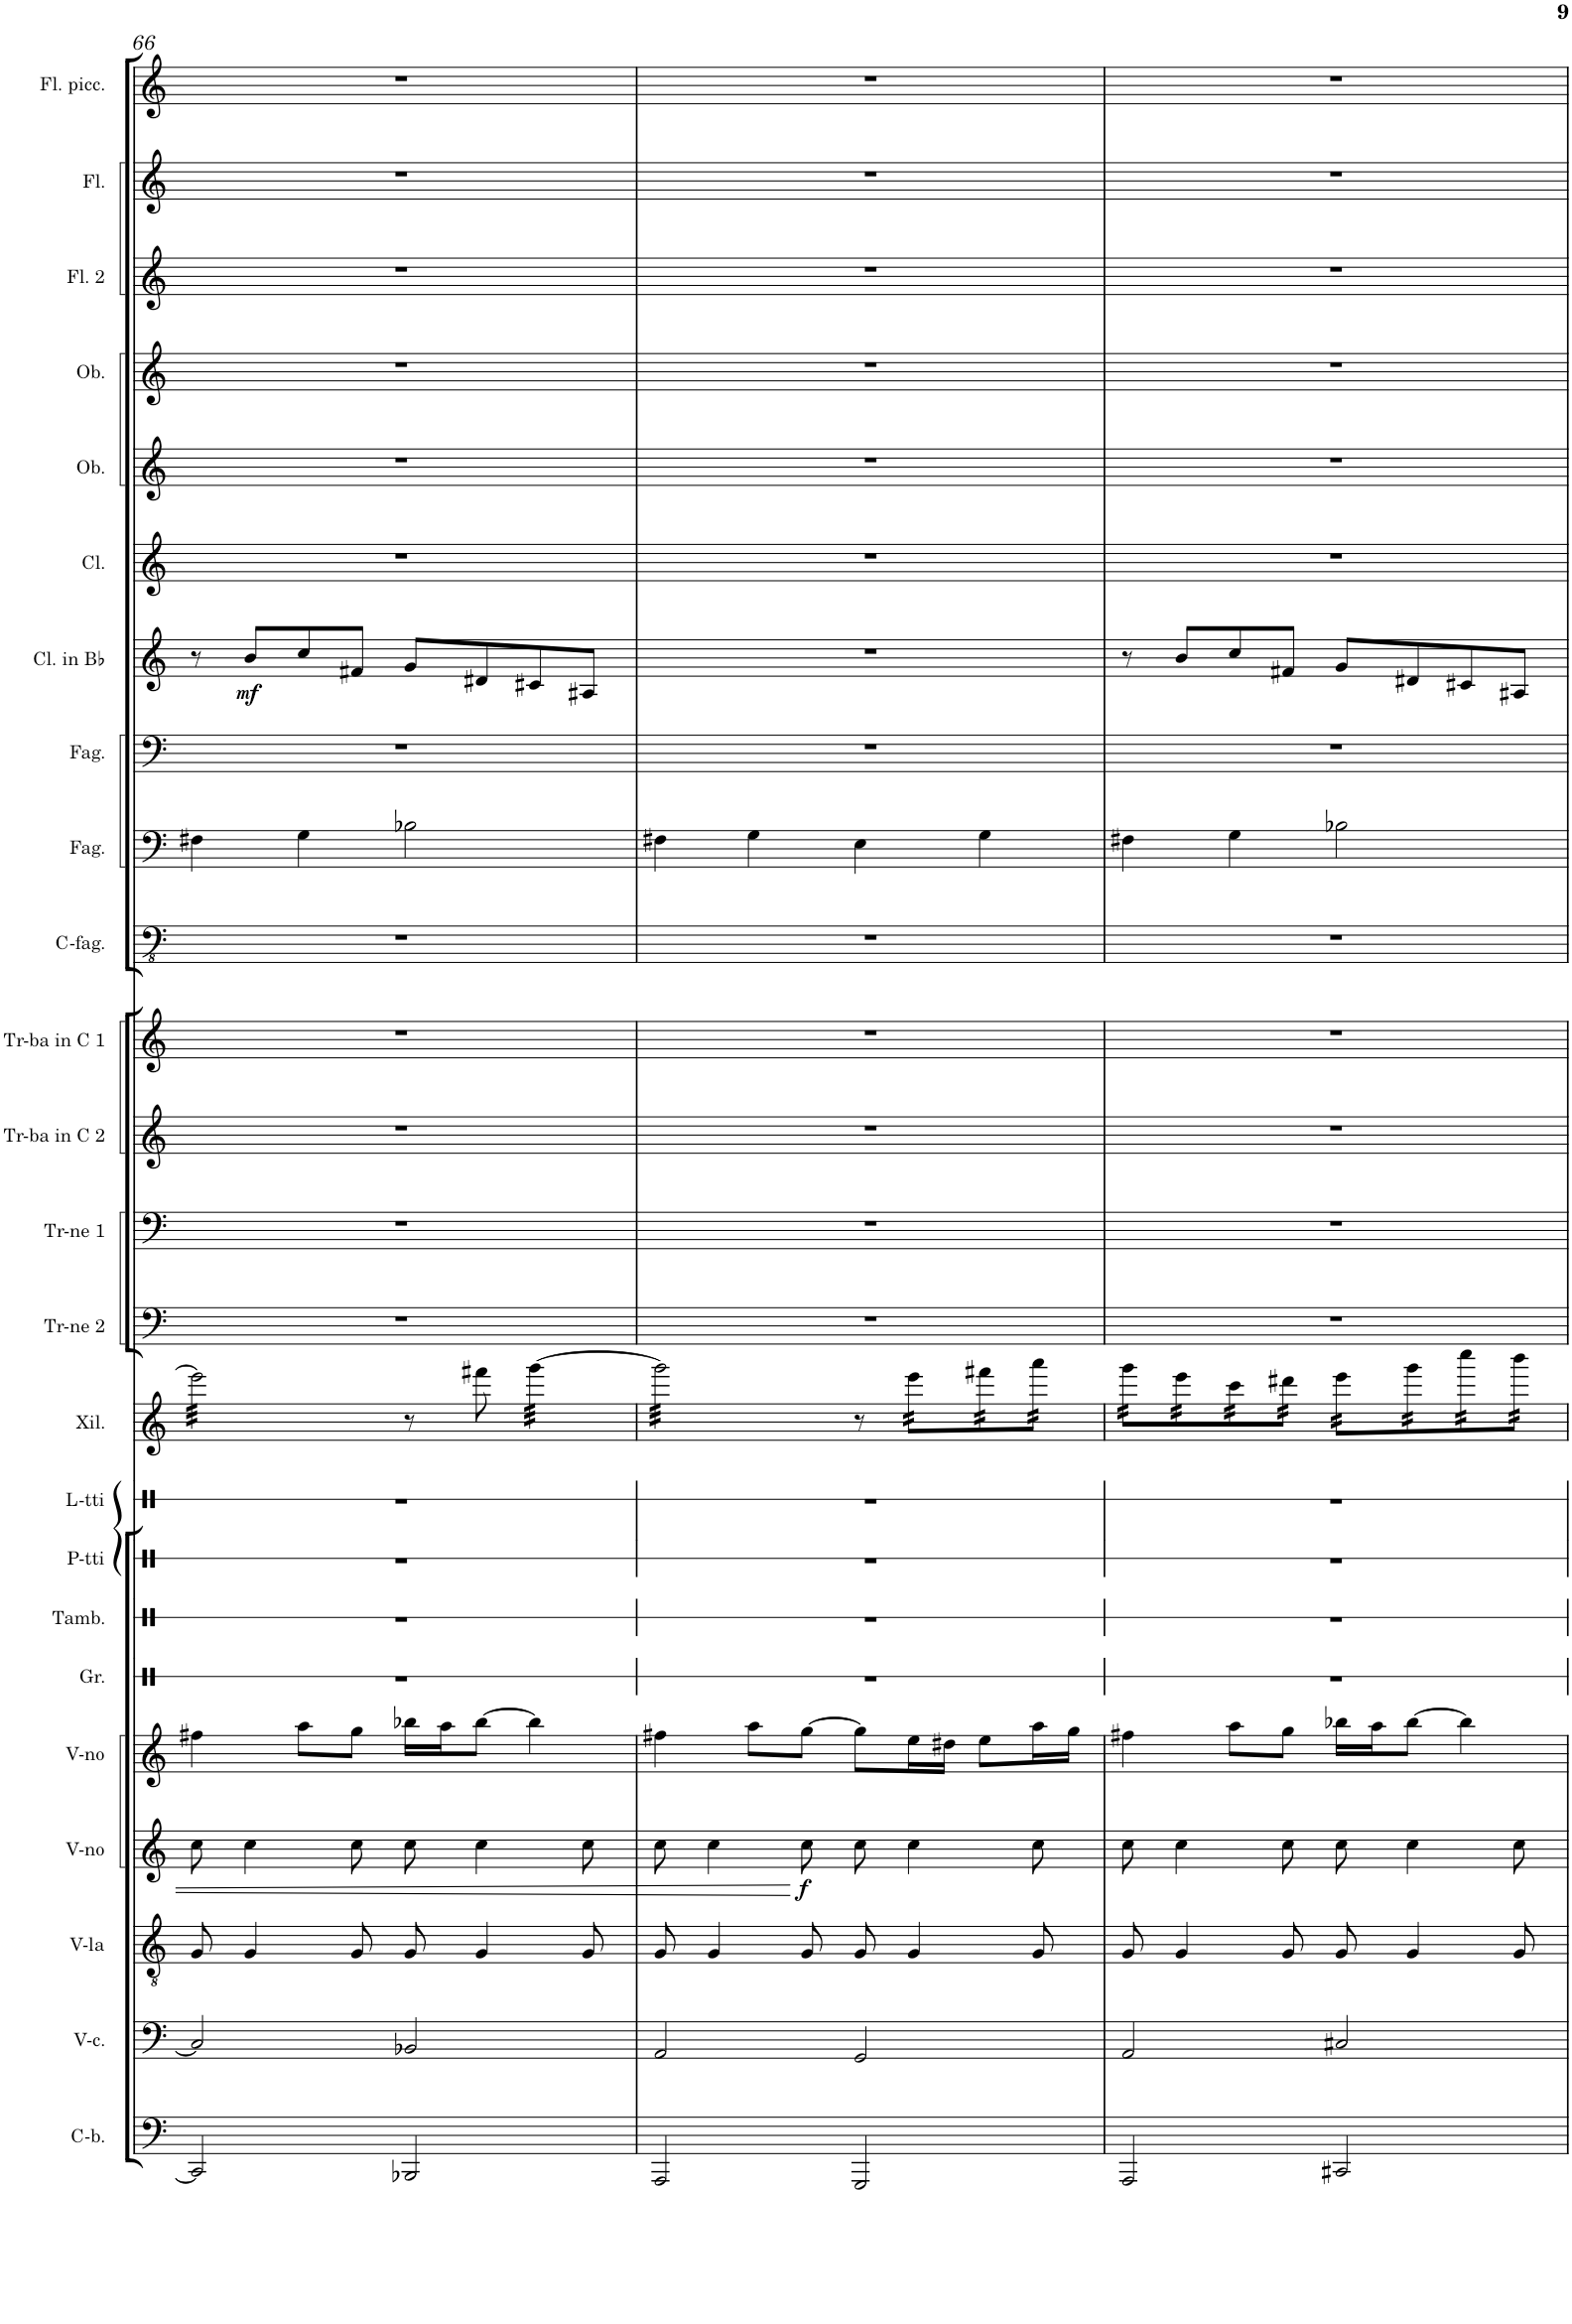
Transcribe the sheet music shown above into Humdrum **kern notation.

**kern	**kern	**kern	**kern	**dynam	**kern	**kern	**kern	**kern	**kern	**kern	**kern	**kern	**kern	**kern	**kern	**kern	**kern	**kern	**dynam	**kern	**kern	**kern	**kern	**kern	**kern
*part24	*part23	*part22	*part21	*part21	*part20	*part19	*part18	*part17	*part16	*part15	*part14	*part13	*part12	*part11	*part10	*part9	*part8	*part7	*part7	*part6	*part5	*part4	*part3	*part2	*part1
*staff24	*staff23	*staff22	*staff21	*staff21	*staff20	*staff19	*staff18	*staff17	*staff16	*staff15	*staff14	*staff13	*staff12	*staff11	*staff10	*staff9	*staff8	*staff7	*staff7	*staff6	*staff5	*staff4	*staff3	*staff2	*staff1
*I"Contrabbasso	*I"Violoncello	*I"Viola	*I"Violino	*	*I"Violino	*I"Grancassa	*I"Tamburo	*I"Piatti	*I"Legnetti	*I"Xilofono	*I"Trombone 2	*I"Trombone 1	*I"Tromba in C 2	*I"Tromba in C 1	*I"Controfagotto	*I"Fagotto	*I"Fagotto	*I"Clarinetto in Bb	*	*I"Clarinetto	*I"Oboe	*I"Oboe	*I"Flauto 2	*I"Flauto	*I"Flauto piccolo
*I'C-b.	*I'V-c.	*I'V-la	*I'V-no	*	*I'V-no	*I'Gr.	*I'Tamb.	*I'P-tti	*I'L-tti	*I'Xil.	*I'Tr-ne 2	*I'Tr-ne 1	*I'Tr-ba in C 2	*I'Tr-ba in C 1	*I'C-fag.	*I'Fag.	*I'Fag.	*I'Cl. in Bb	*	*I'Cl.	*I'Ob.	*I'Ob.	*I'Fl. 2	*I'Fl.	*I'Fl. picc.
!!LO:PB:g=z
*clefF4	*clefF4	*clefGv2	*clefG2	*	*clefG2	*clefX	*clefX	*clefX	*clefX	*clefG2	*clefF4	*clefF4	*clefG2	*clefG2	*clefFv4	*clefF4	*clefF4	*clefG2	*	*clefG2	*clefG2	*clefG2	*clefG2	*clefG2	*clefG2
*ITrd7c12	*	*	*	*	*	*	*	*	*	*	*	*	*ITrd1c2	*ITrd1c2	*	*	*	*ITrd1c2	*	*ITrd1c2	*	*	*	*	*ITrd-7c-12
*k[]	*k[]	*k[]	*k[]	*	*k[]	*k[]	*k[]	*k[]	*k[]	*k[]	*k[]	*k[]	*k[]	*k[]	*k[]	*k[]	*k[]	*k[]	*	*k[]	*k[]	*k[]	*k[]	*k[]	*k[]
*M4/4	*M4/4	*M4/4	*M4/4	*	*M4/4	*M4/4	*M4/4	*M4/4	*M4/4	*M4/4	*M4/4	*M4/4	*M4/4	*M4/4	*M4/4	*M4/4	*M4/4	*M4/4	*	*M4/4	*M4/4	*M4/4	*M4/4	*M4/4	*M4/4
=66	=66	=66	=66	=66	=66	=66	=66	=66	=66	=66	=66	=66	=66	=66	=66	=66	=66	=66	=66	=66	=66	=66	=66	=66	=66
*	*	*	*	*	*	*	*	*	*	*tremolo	*	*	*	*	*	*	*	*	*	*	*	*	*	*	*
2CC/]	2C/]	8G/	8cc\	.	4ff#X\	1r	1r	1r	1r	32eee\]LLL	1r	1r	1r	1r	1r	4F#X\	1r	8r	.	1r	1r	1r	1r	1r	1r
.	.	.	.	.	.	.	.	.	.	32eee\	.	.	.	.	.	.	.	.	.	.	.	.	.	.	.
.	.	.	.	.	.	.	.	.	.	32eee\	.	.	.	.	.	.	.	.	.	.	.	.	.	.	.
.	.	.	.	.	.	.	.	.	.	32eee\	.	.	.	.	.	.	.	.	.	.	.	.	.	.	.
!	!	!	!	!	!	!	!	!	!	!	!	!	!	!	!	!	!	!	!LO:DY:b	!	!	!	!	!	!
.	.	4G/	4cc\	.	.	.	.	.	.	32eee\	.	.	.	.	.	.	.	8b/L	mf	.	.	.	.	.	.
.	.	.	.	.	.	.	.	.	.	32eee\	.	.	.	.	.	.	.	.	.	.	.	.	.	.	.
.	.	.	.	.	.	.	.	.	.	32eee\	.	.	.	.	.	.	.	.	.	.	.	.	.	.	.
.	.	.	.	.	.	.	.	.	.	32eee\	.	.	.	.	.	.	.	.	.	.	.	.	.	.	.
.	.	.	.	.	8aa\L	.	.	.	.	32eee\	.	.	.	.	.	4G\	.	8cc/	.	.	.	.	.	.	.
.	.	.	.	.	.	.	.	.	.	32eee\	.	.	.	.	.	.	.	.	.	.	.	.	.	.	.
.	.	.	.	.	.	.	.	.	.	32eee\	.	.	.	.	.	.	.	.	.	.	.	.	.	.	.
.	.	.	.	.	.	.	.	.	.	32eee\	.	.	.	.	.	.	.	.	.	.	.	.	.	.	.
.	.	8G/	8cc\	.	8gg\J	.	.	.	.	32eee\	.	.	.	.	.	.	.	8f#X/J	.	.	.	.	.	.	.
.	.	.	.	.	.	.	.	.	.	32eee\	.	.	.	.	.	.	.	.	.	.	.	.	.	.	.
.	.	.	.	.	.	.	.	.	.	32eee\	.	.	.	.	.	.	.	.	.	.	.	.	.	.	.
.	.	.	.	.	.	.	.	.	.	32eee\JJJ	.	.	.	.	.	.	.	.	.	.	.	.	.	.	.
*	*	*	*	*	*	*	*	*	*	*Xtremolo	*	*	*	*	*	*	*	*	*	*	*	*	*	*	*
2BBB-X/	2BB-X/	8G/	8cc\	.	16bb-X\LL	.	.	.	.	8r	.	.	.	.	.	2B-X\	.	8g/L	.	.	.	.	.	.	.
.	.	.	.	.	16aa\J	.	.	.	.	.	.	.	.	.	.	.	.	.	.	.	.	.	.	.	.
.	.	4G/	4cc\	.	[8bb-\J	.	.	.	.	8fff#X\	.	.	.	.	.	.	.	8d#X/	.	.	.	.	.	.	.
*	*	*	*	*	*	*	*	*	*	*tremolo	*	*	*	*	*	*	*	*	*	*	*	*	*	*	*
.	.	.	.	.	4bb-\]	.	.	.	.	[32ggg\LLL	.	.	.	.	.	.	.	8c#X/	.	.	.	.	.	.	.
.	.	.	.	.	.	.	.	.	.	32ggg\	.	.	.	.	.	.	.	.	.	.	.	.	.	.	.
.	.	.	.	.	.	.	.	.	.	32ggg\	.	.	.	.	.	.	.	.	.	.	.	.	.	.	.
.	.	.	.	.	.	.	.	.	.	32ggg\	.	.	.	.	.	.	.	.	.	.	.	.	.	.	.
.	.	8G/	8cc\	.	.	.	.	.	.	32ggg\	.	.	.	.	.	.	.	8A#X/J	.	.	.	.	.	.	.
.	.	.	.	.	.	.	.	.	.	32ggg\	.	.	.	.	.	.	.	.	.	.	.	.	.	.	.
.	.	.	.	.	.	.	.	.	.	32ggg\	.	.	.	.	.	.	.	.	.	.	.	.	.	.	.
.	.	.	.	.	.	.	.	.	.	32ggg\JJJ	.	.	.	.	.	.	.	.	.	.	.	.	.	.	.
=67	=67	=67	=67	=67	=67	=67	=67	=67	=67	=67	=67	=67	=67	=67	=67	=67	=67	=67	=67	=67	=67	=67	=67	=67	=67
2AAA/	2AA/	8G/	8cc\	.	4ff#X\	1r	1r	1r	1r	32ggg\]LLL	1r	1r	1r	1r	1r	4F#X\	1r	1r	.	1r	1r	1r	1r	1r	1r
.	.	.	.	.	.	.	.	.	.	32ggg\	.	.	.	.	.	.	.	.	.	.	.	.	.	.	.
.	.	.	.	.	.	.	.	.	.	32ggg\	.	.	.	.	.	.	.	.	.	.	.	.	.	.	.
.	.	.	.	.	.	.	.	.	.	32ggg\	.	.	.	.	.	.	.	.	.	.	.	.	.	.	.
.	.	4G/	4cc\	.	.	.	.	.	.	32ggg\	.	.	.	.	.	.	.	.	.	.	.	.	.	.	.
.	.	.	.	.	.	.	.	.	.	32ggg\	.	.	.	.	.	.	.	.	.	.	.	.	.	.	.
.	.	.	.	.	.	.	.	.	.	32ggg\	.	.	.	.	.	.	.	.	.	.	.	.	.	.	.
.	.	.	.	.	.	.	.	.	.	32ggg\	.	.	.	.	.	.	.	.	.	.	.	.	.	.	.
.	.	.	.	.	8aa\L	.	.	.	.	32ggg\	.	.	.	.	.	4G\	.	.	.	.	.	.	.	.	.
.	.	.	.	.	.	.	.	.	.	32ggg\	.	.	.	.	.	.	.	.	.	.	.	.	.	.	.
.	.	.	.	.	.	.	.	.	.	32ggg\	.	.	.	.	.	.	.	.	.	.	.	.	.	.	.
.	.	.	.	.	.	.	.	.	.	32ggg\	.	.	.	.	.	.	.	.	.	.	.	.	.	.	.
!	!	!	!	!LO:DY:b	!	!	!	!	!	!	!	!	!	!	!	!	!	!	!	!	!	!	!	!	!
.	.	8G/	8cc\	f	[8gg\J	.	.	.	.	32ggg\	.	.	.	.	.	.	.	.	.	.	.	.	.	.	.
.	.	.	.	.	.	.	.	.	.	32ggg\	.	.	.	.	.	.	.	.	.	.	.	.	.	.	.
.	.	.	.	.	.	.	.	.	.	32ggg\	.	.	.	.	.	.	.	.	.	.	.	.	.	.	.
.	.	.	.	.	.	.	.	.	.	32ggg\JJJ	.	.	.	.	.	.	.	.	.	.	.	.	.	.	.
2GGG/	2GG/	8G/	8cc\	.	8gg\L]	.	.	.	.	8r	.	.	.	.	.	4E\	.	.	.	.	.	.	.	.	.
.	.	4G/	4cc\	.	16ee\L	.	.	.	.	32eee\LLL	.	.	.	.	.	.	.	.	.	.	.	.	.	.	.
.	.	.	.	.	.	.	.	.	.	32eee\	.	.	.	.	.	.	.	.	.	.	.	.	.	.	.
.	.	.	.	.	16dd#X\JJ	.	.	.	.	32eee\	.	.	.	.	.	.	.	.	.	.	.	.	.	.	.
.	.	.	.	.	.	.	.	.	.	32eee\	.	.	.	.	.	.	.	.	.	.	.	.	.	.	.
.	.	.	.	.	8ee\L	.	.	.	.	32fff#X\	.	.	.	.	.	4G\	.	.	.	.	.	.	.	.	.
.	.	.	.	.	.	.	.	.	.	32fff#X\	.	.	.	.	.	.	.	.	.	.	.	.	.	.	.
.	.	.	.	.	.	.	.	.	.	32fff#X\	.	.	.	.	.	.	.	.	.	.	.	.	.	.	.
.	.	.	.	.	.	.	.	.	.	32fff#X\	.	.	.	.	.	.	.	.	.	.	.	.	.	.	.
.	.	8G/	8cc\	.	16aa\L	.	.	.	.	32aaa\	.	.	.	.	.	.	.	.	.	.	.	.	.	.	.
.	.	.	.	.	.	.	.	.	.	32aaa\	.	.	.	.	.	.	.	.	.	.	.	.	.	.	.
.	.	.	.	.	16gg\JJ	.	.	.	.	32aaa\	.	.	.	.	.	.	.	.	.	.	.	.	.	.	.
.	.	.	.	.	.	.	.	.	.	32aaa\JJJ	.	.	.	.	.	.	.	.	.	.	.	.	.	.	.
=68	=68	=68	=68	=68	=68	=68	=68	=68	=68	=68	=68	=68	=68	=68	=68	=68	=68	=68	=68	=68	=68	=68	=68	=68	=68
2AAA/	2AA/	8G/	8cc\	.	4ff#X\	1r	1r	1r	1r	32ggg\LLL	1r	1r	1r	1r	1r	4F#X\	1r	8r	.	1r	1r	1r	1r	1r	1r
.	.	.	.	.	.	.	.	.	.	32ggg\	.	.	.	.	.	.	.	.	.	.	.	.	.	.	.
.	.	.	.	.	.	.	.	.	.	32ggg\	.	.	.	.	.	.	.	.	.	.	.	.	.	.	.
.	.	.	.	.	.	.	.	.	.	32ggg\	.	.	.	.	.	.	.	.	.	.	.	.	.	.	.
.	.	4G/	4cc\	.	.	.	.	.	.	32eee\	.	.	.	.	.	.	.	8b/L	.	.	.	.	.	.	.
.	.	.	.	.	.	.	.	.	.	32eee\	.	.	.	.	.	.	.	.	.	.	.	.	.	.	.
.	.	.	.	.	.	.	.	.	.	32eee\	.	.	.	.	.	.	.	.	.	.	.	.	.	.	.
.	.	.	.	.	.	.	.	.	.	32eee\	.	.	.	.	.	.	.	.	.	.	.	.	.	.	.
.	.	.	.	.	8aa\L	.	.	.	.	32ccc\	.	.	.	.	.	4G\	.	8cc/	.	.	.	.	.	.	.
.	.	.	.	.	.	.	.	.	.	32ccc\	.	.	.	.	.	.	.	.	.	.	.	.	.	.	.
.	.	.	.	.	.	.	.	.	.	32ccc\	.	.	.	.	.	.	.	.	.	.	.	.	.	.	.
.	.	.	.	.	.	.	.	.	.	32ccc\	.	.	.	.	.	.	.	.	.	.	.	.	.	.	.
.	.	8G/	8cc\	.	8gg\J	.	.	.	.	32ddd#X\	.	.	.	.	.	.	.	8f#X/J	.	.	.	.	.	.	.
.	.	.	.	.	.	.	.	.	.	32ddd#X\	.	.	.	.	.	.	.	.	.	.	.	.	.	.	.
.	.	.	.	.	.	.	.	.	.	32ddd#X\	.	.	.	.	.	.	.	.	.	.	.	.	.	.	.
.	.	.	.	.	.	.	.	.	.	32ddd#X\JJJ	.	.	.	.	.	.	.	.	.	.	.	.	.	.	.
2CC#X/	2C#X/	8G/	8cc\	.	16bb-X\LL	.	.	.	.	32eee\LLL	.	.	.	.	.	2B-X\	.	8g/L	.	.	.	.	.	.	.
.	.	.	.	.	.	.	.	.	.	32eee\	.	.	.	.	.	.	.	.	.	.	.	.	.	.	.
.	.	.	.	.	16aa\J	.	.	.	.	32eee\	.	.	.	.	.	.	.	.	.	.	.	.	.	.	.
.	.	.	.	.	.	.	.	.	.	32eee\	.	.	.	.	.	.	.	.	.	.	.	.	.	.	.
.	.	4G/	4cc\	.	[8bb-\J	.	.	.	.	32ggg\	.	.	.	.	.	.	.	8d#X/	.	.	.	.	.	.	.
.	.	.	.	.	.	.	.	.	.	32ggg\	.	.	.	.	.	.	.	.	.	.	.	.	.	.	.
.	.	.	.	.	.	.	.	.	.	32ggg\	.	.	.	.	.	.	.	.	.	.	.	.	.	.	.
.	.	.	.	.	.	.	.	.	.	32ggg\	.	.	.	.	.	.	.	.	.	.	.	.	.	.	.
.	.	.	.	.	4bb-\]	.	.	.	.	32cccc\	.	.	.	.	.	.	.	8c#X/	.	.	.	.	.	.	.
.	.	.	.	.	.	.	.	.	.	32cccc\	.	.	.	.	.	.	.	.	.	.	.	.	.	.	.
.	.	.	.	.	.	.	.	.	.	32cccc\	.	.	.	.	.	.	.	.	.	.	.	.	.	.	.
.	.	.	.	.	.	.	.	.	.	32cccc\	.	.	.	.	.	.	.	.	.	.	.	.	.	.	.
.	.	8G/	8cc\	.	.	.	.	.	.	32bbb\	.	.	.	.	.	.	.	8A#X/J	.	.	.	.	.	.	.
.	.	.	.	.	.	.	.	.	.	32bbb\	.	.	.	.	.	.	.	.	.	.	.	.	.	.	.
.	.	.	.	.	.	.	.	.	.	32bbb\	.	.	.	.	.	.	.	.	.	.	.	.	.	.	.
.	.	.	.	.	.	.	.	.	.	32bbb\JJJ	.	.	.	.	.	.	.	.	.	.	.	.	.	.	.
*	*	*	*	*	*	*	*	*	*	*Xtremolo	*	*	*	*	*	*	*	*	*	*	*	*	*	*	*
=	=	=	=	=	=	=	=	=	=	=	=	=	=	=	=	=	=	=	=	=	=	=	=	=	=
*-	*-	*-	*-	*-	*-	*-	*-	*-	*-	*-	*-	*-	*-	*-	*-	*-	*-	*-	*-	*-	*-	*-	*-	*-	*-
